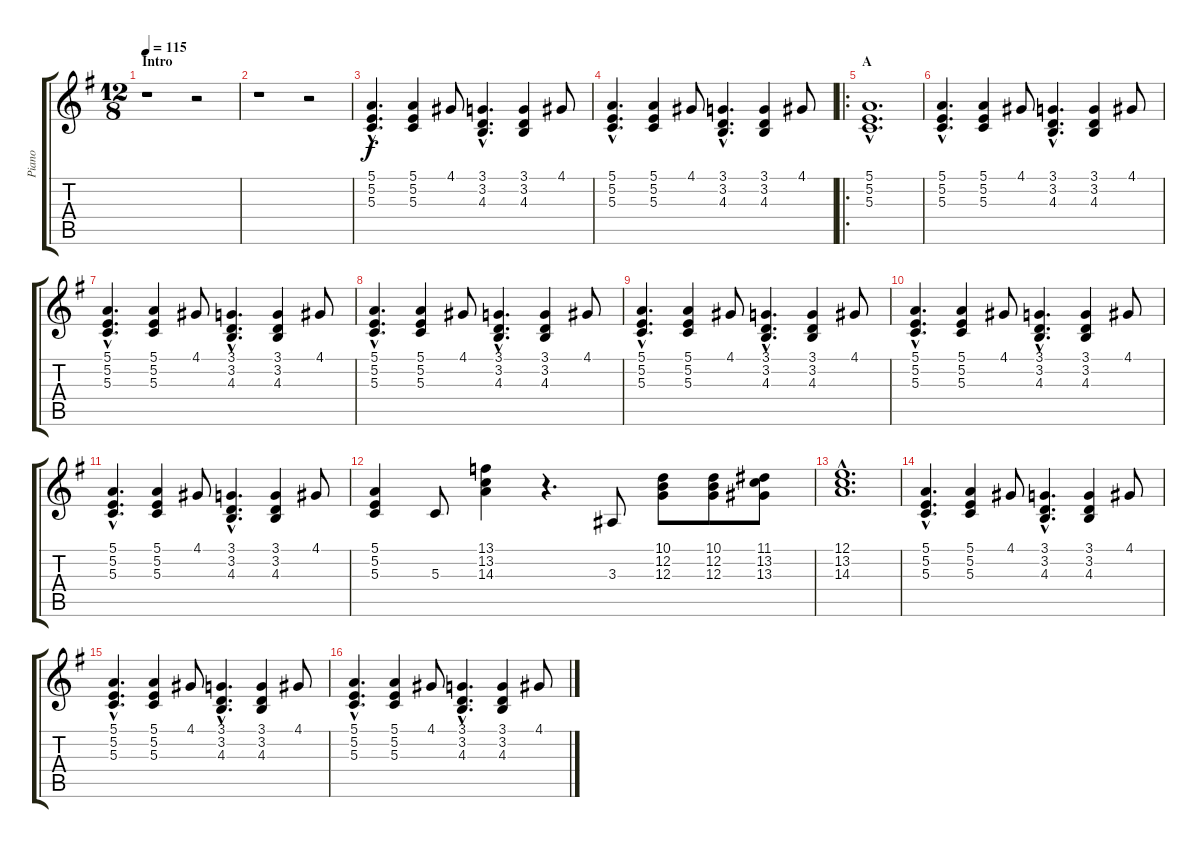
\track ("Piano" "Piano") {instrument brightacousticpiano}
\staff {score tabs}
\tuning (E4 B3 G3 D3 A2 E2) {hide}
\ts (12 8)
\section ("" "Intro")
\tempo 115
\clef g2
\ks g
r.1{dy f instrument brightacousticpiano} r.2 |
r.1 r.2 |
(5.1{hac} 5.2{hac} 5.3{hac}).4{d} (5.1 5.2 5.3).4 4.1.8 (3.1{hac} 3.2{hac} 4.3{hac}).4{d} (3.1 3.2 4.3).4 4.1.8 |
(5.1{hac} 5.2{hac} 5.3{hac}).4{d} (5.1 5.2 5.3).4 4.1.8 (3.1{hac} 3.2{hac} 4.3{hac}).4{d} (3.1 3.2 4.3).4 4.1.8 |
\ro
\section ("" "A")
(5.1{hac} 5.2{hac} 5.3{hac}).1{d} |
(5.1{hac} 5.2{hac} 5.3{hac}).4{d} (5.1 5.2 5.3).4 4.1.8 (3.1{hac} 3.2{hac} 4.3{hac}).4{d} (3.1 3.2 4.3).4 4.1.8 |
(5.1{hac} 5.2{hac} 5.3{hac}).4{d} (5.1 5.2 5.3).4 4.1.8 (3.1{hac} 3.2{hac} 4.3{hac}).4{d} (3.1 3.2 4.3).4 4.1.8 |
(5.1{hac} 5.2{hac} 5.3{hac}).4{d} (5.1 5.2 5.3).4 4.1.8 (3.1{hac} 3.2{hac} 4.3{hac}).4{d} (3.1 3.2 4.3).4 4.1.8 |
(5.1{hac} 5.2{hac} 5.3{hac}).4{d} (5.1 5.2 5.3).4 4.1.8 (3.1{hac} 3.2{hac} 4.3{hac}).4{d} (3.1 3.2 4.3).4 4.1.8 |
(5.1{hac} 5.2{hac} 5.3{hac}).4{d} (5.1 5.2 5.3).4 4.1.8 (3.1{hac} 3.2{hac} 4.3{hac}).4{d} (3.1 3.2 4.3).4 4.1.8 |
(5.1{hac} 5.2{hac} 5.3{hac}).4{d} (5.1 5.2 5.3).4 4.1.8 (3.1{hac} 3.2{hac} 4.3{hac}).4{d} (3.1 3.2 4.3).4 4.1.8 |
(5.1 5.2 5.3).4 5.3.8 (13.1 13.2 14.3).4 r.4{d} 3.3.8 (10.1 12.2 12.3).8 (10.1 12.2 12.3).8 (11.1 13.2 13.3).8 |
(12.1{hac} 13.2{hac} 14.3{hac}).1{d} |
(5.1{hac} 5.2{hac} 5.3{hac}).4{d} (5.1 5.2 5.3).4 4.1.8 (3.1{hac} 3.2{hac} 4.3{hac}).4{d} (3.1 3.2 4.3).4 4.1.8 |
(5.1{hac} 5.2{hac} 5.3{hac}).4{d} (5.1 5.2 5.3).4 4.1.8 (3.1{hac} 3.2{hac} 4.3{hac}).4{d} (3.1 3.2 4.3).4 4.1.8 |
(5.1{hac} 5.2{hac} 5.3{hac}).4{d} (5.1 5.2 5.3).4 4.1.8 (3.1{hac} 3.2{hac} 4.3{hac}).4{d} (3.1 3.2 4.3).4 4.1.8
